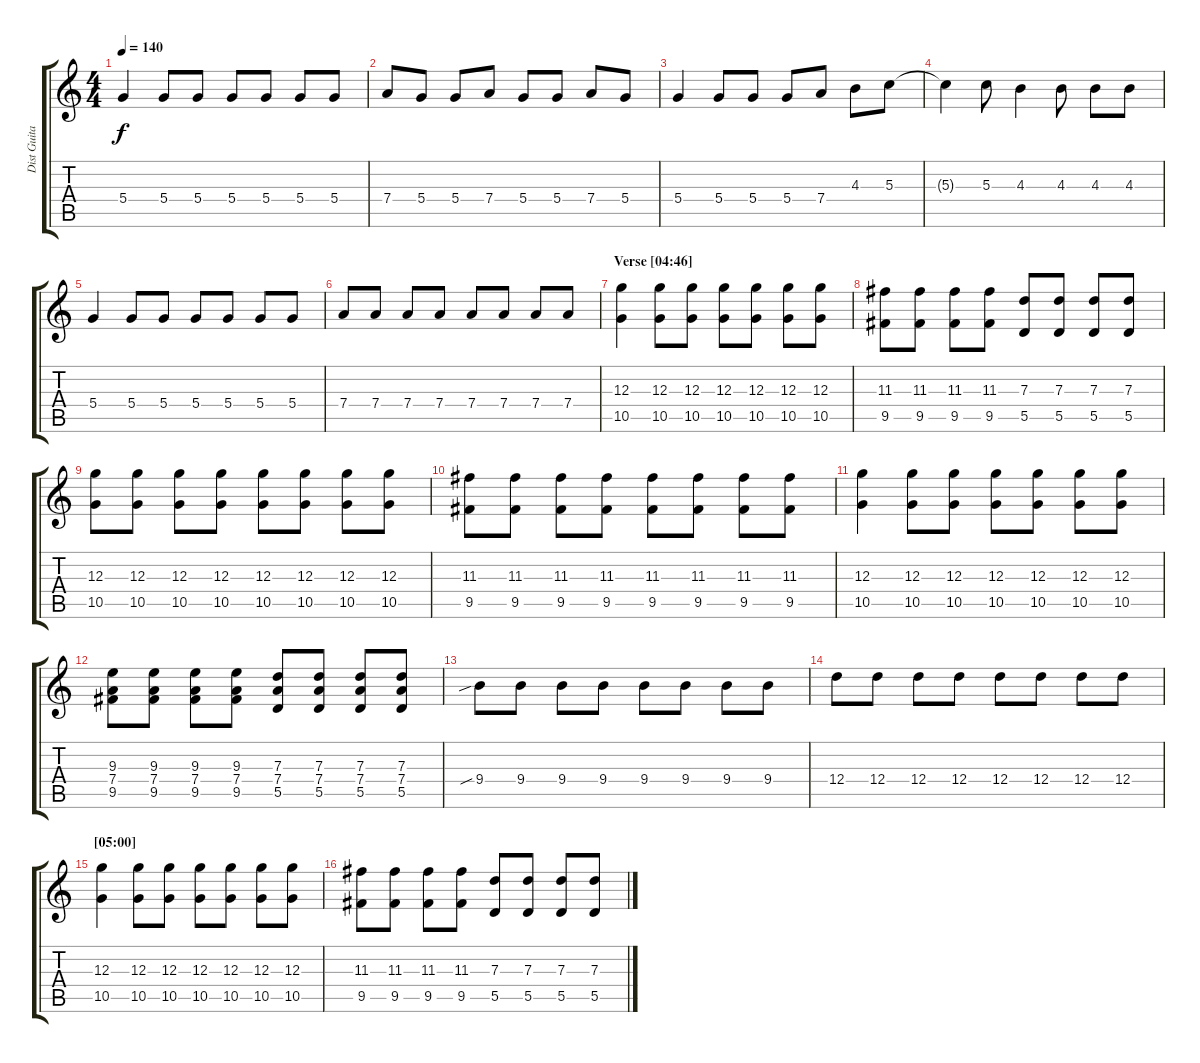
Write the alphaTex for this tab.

\track ("Dist Guitar (Right)" "Dist Guita") {instrument distortionguitar}
\staff {score tabs}
\tuning (E4 B3 G3 D3 A2 E2) {hide}
\ts (4 4)
\tempo 140
\clef g2
\ks c
5.4.4{dy f} 5.4.8 5.4.8 5.4.8 5.4.8 5.4.8 5.4.8 |
7.4.8 5.4.8 5.4.8 7.4.8 5.4.8 5.4.8 7.4.8 5.4.8 |
5.4.4 5.4.8 5.4.8 5.4.8 7.4.8 4.3.8 5.3.8 |
5.3{t}.4 5.3.8 4.3.4 4.3.8 4.3.8 4.3.8 |
5.4.4 5.4.8 5.4.8 5.4.8 5.4.8 5.4.8 5.4.8 |
7.4.8 7.4.8 7.4.8 7.4.8 7.4.8 7.4.8 7.4.8 7.4.8 |
\section ("" "Verse [04:46]")
(12.3 10.5).4 (12.3 10.5).8 (12.3 10.5).8 (12.3 10.5).8 (12.3 10.5).8 (12.3 10.5).8 (12.3 10.5).8 |
(11.3 9.5).8 (11.3 9.5).8 (11.3 9.5).8 (11.3 9.5).8 (7.3 5.5).8 (7.3 5.5).8 (7.3 5.5).8 (7.3 5.5).8 |
(12.3 10.5).8 (12.3 10.5).8 (12.3 10.5).8 (12.3 10.5).8 (12.3 10.5).8 (12.3 10.5).8 (12.3 10.5).8 (12.3 10.5).8 |
(11.3 9.5).8 (11.3 9.5).8 (11.3 9.5).8 (11.3 9.5).8 (11.3 9.5).8 (11.3 9.5).8 (11.3 9.5).8 (11.3 9.5).8 |
\section ("" "")
(12.3 10.5).4 (12.3 10.5).8 (12.3 10.5).8 (12.3 10.5).8 (12.3 10.5).8 (12.3 10.5).8 (12.3 10.5).8 |
(9.3 7.4 9.5).8 (9.3 7.4 9.5).8 (9.3 7.4 9.5).8 (9.3 7.4 9.5).8 (7.3 7.4 5.5).8 (7.3 7.4 5.5).8 (7.3 7.4 5.5).8 (7.3 7.4 5.5).8 |
9.4{sib}.8 9.4.8 9.4.8 9.4.8 9.4.8 9.4.8 9.4.8 9.4.8 |
12.4.8 12.4.8 12.4.8 12.4.8 12.4.8 12.4.8 12.4.8 12.4.8 |
\section ("" "[05:00]")
(12.3 10.5).4 (12.3 10.5).8 (12.3 10.5).8 (12.3 10.5).8 (12.3 10.5).8 (12.3 10.5).8 (12.3 10.5).8 |
(11.3 9.5).8 (11.3 9.5).8 (11.3 9.5).8 (11.3 9.5).8 (7.3 5.5).8 (7.3 5.5).8 (7.3 5.5).8 (7.3 5.5).8
